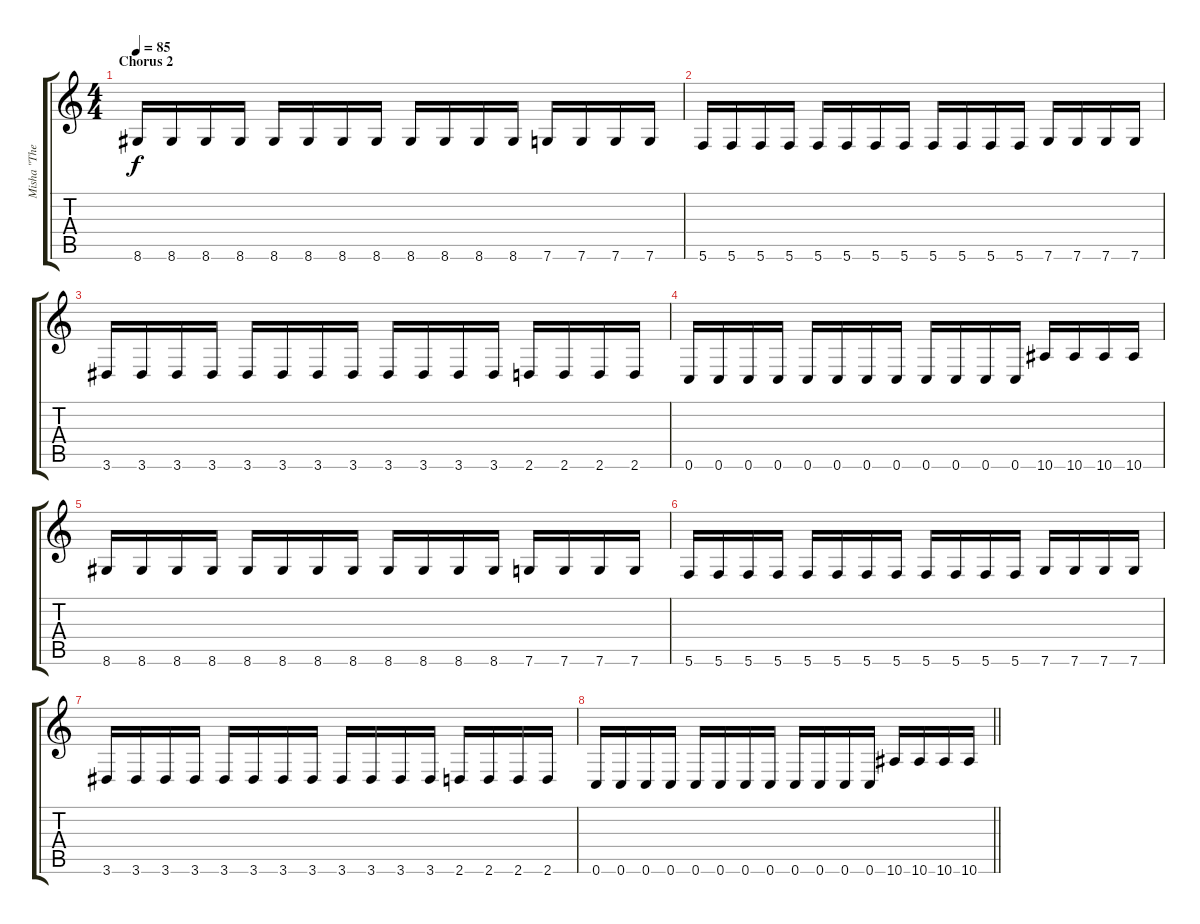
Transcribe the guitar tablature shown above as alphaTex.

\track ("Misha \"The Electric Lightbulb\" Mansoor" "Misha \"The") {instrument distortionguitar}
\staff {score tabs}
\tuning (D4 A3 F3 C3 G2 C2) {hide}
\ts (4 4)
\section ("" "Chorus 2")
\tempo 85
\clef g2
\ks c
8.6.16{dy f} 8.6.16 8.6.16 8.6.16 8.6.16 8.6.16 8.6.16 8.6.16 8.6.16 8.6.16 8.6.16 8.6.16 7.6.16 7.6.16 7.6.16 7.6.16 |
5.6.16 5.6.16 5.6.16 5.6.16 5.6.16 5.6.16 5.6.16 5.6.16 5.6.16 5.6.16 5.6.16 5.6.16 7.6.16 7.6.16 7.6.16 7.6.16 |
3.6.16 3.6.16 3.6.16 3.6.16 3.6.16 3.6.16 3.6.16 3.6.16 3.6.16 3.6.16 3.6.16 3.6.16 2.6.16 2.6.16 2.6.16 2.6.16 |
0.6.16 0.6.16 0.6.16 0.6.16 0.6.16 0.6.16 0.6.16 0.6.16 0.6.16 0.6.16 0.6.16 0.6.16 10.6.16 10.6.16 10.6.16 10.6.16 |
8.6.16 8.6.16 8.6.16 8.6.16 8.6.16 8.6.16 8.6.16 8.6.16 8.6.16 8.6.16 8.6.16 8.6.16 7.6.16 7.6.16 7.6.16 7.6.16 |
5.6.16 5.6.16 5.6.16 5.6.16 5.6.16 5.6.16 5.6.16 5.6.16 5.6.16 5.6.16 5.6.16 5.6.16 7.6.16 7.6.16 7.6.16 7.6.16 |
3.6.16 3.6.16 3.6.16 3.6.16 3.6.16 3.6.16 3.6.16 3.6.16 3.6.16 3.6.16 3.6.16 3.6.16 2.6.16 2.6.16 2.6.16 2.6.16 |
\barLineRight lightlight
0.6.16 0.6.16 0.6.16 0.6.16 0.6.16 0.6.16 0.6.16 0.6.16 0.6.16 0.6.16 0.6.16 0.6.16 10.6.16 10.6.16 10.6.16 10.6.16
